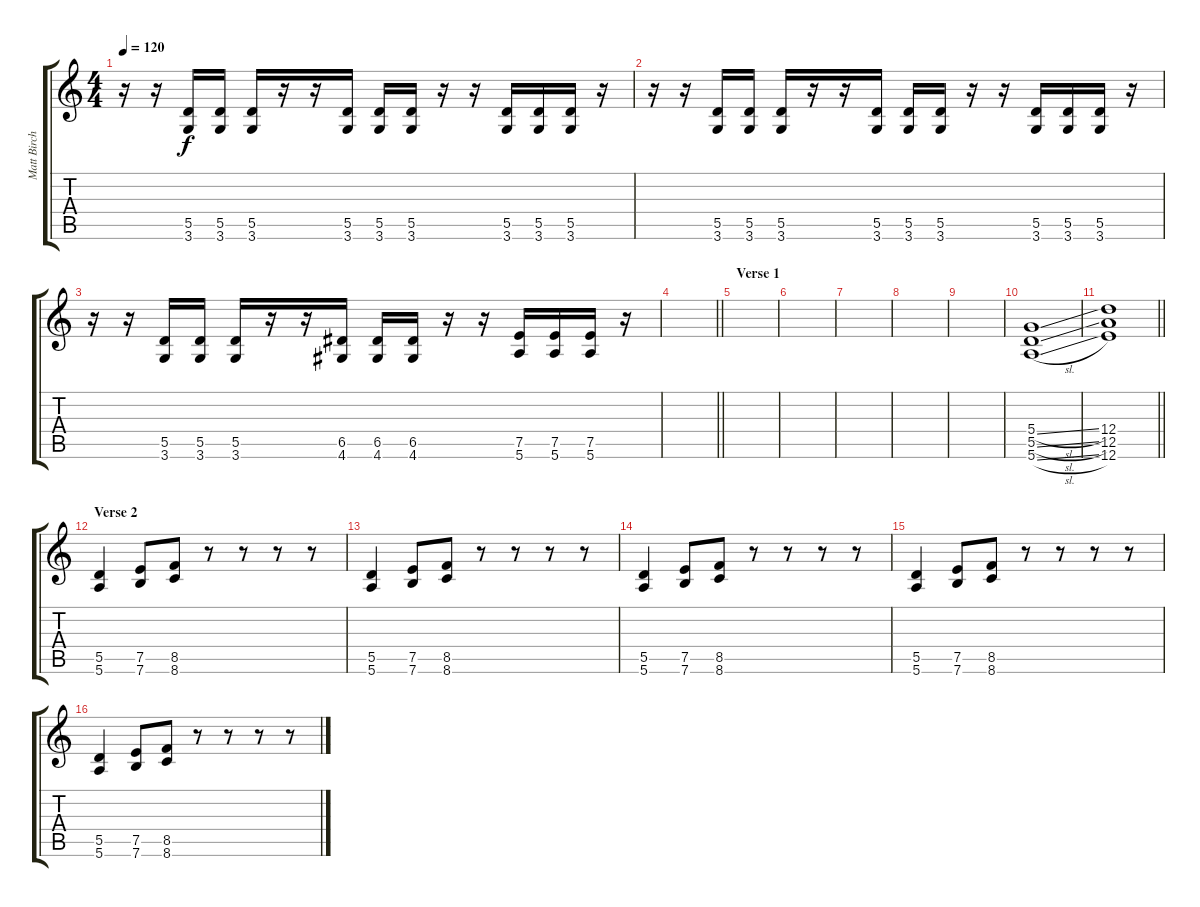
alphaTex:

\track ("Matt Birch" "Matt Birch") {instrument distortionguitar}
\staff {score tabs}
\tuning (E4 B3 G3 D3 A2 E2) {hide}
\ts (4 4)
\tempo 120
\clef g2
\ks c
r.16{dy f} r.16 (5.5 3.6).16 (5.5 3.6).16 (5.5 3.6).16 r.16 r.16 (5.5 3.6).16 (5.5 3.6).16 (5.5 3.6).16 r.16 r.16 (5.5 3.6).16 (5.5 3.6).16 (5.5 3.6).16 r.16 |
r.16 r.16 (5.5 3.6).16 (5.5 3.6).16 (5.5 3.6).16 r.16 r.16 (5.5 3.6).16 (5.5 3.6).16 (5.5 3.6).16 r.16 r.16 (5.5 3.6).16 (5.5 3.6).16 (5.5 3.6).16 r.16 |
r.16 r.16 (5.5 3.6).16 (5.5 3.6).16 (5.5 3.6).16 r.16 r.16 (6.5 4.6).16 (6.5 4.6).16 (6.5 4.6).16 r.16 r.16 (7.5 5.6).16 (7.5 5.6).16 (7.5 5.6).16 r.16 |
\barLineRight lightlight
|
\section ("" "Verse 1")
|
|
|
|
|
(5.4{sl} 5.5{sl} 5.6{sl}).1 |
\barLineRight lightlight
(12.4 12.5 12.6).1 |
\section ("" "Verse 2")
(5.5 5.6).4 (7.5 7.6).8 (8.5 8.6).8 r.8 r.8 r.8 r.8 |
(5.5 5.6).4 (7.5 7.6).8 (8.5 8.6).8 r.8 r.8 r.8 r.8 |
(5.5 5.6).4 (7.5 7.6).8 (8.5 8.6).8 r.8 r.8 r.8 r.8 |
(5.5 5.6).4 (7.5 7.6).8 (8.5 8.6).8 r.8 r.8 r.8 r.8 |
(5.5 5.6).4 (7.5 7.6).8 (8.5 8.6).8 r.8 r.8 r.8 r.8
